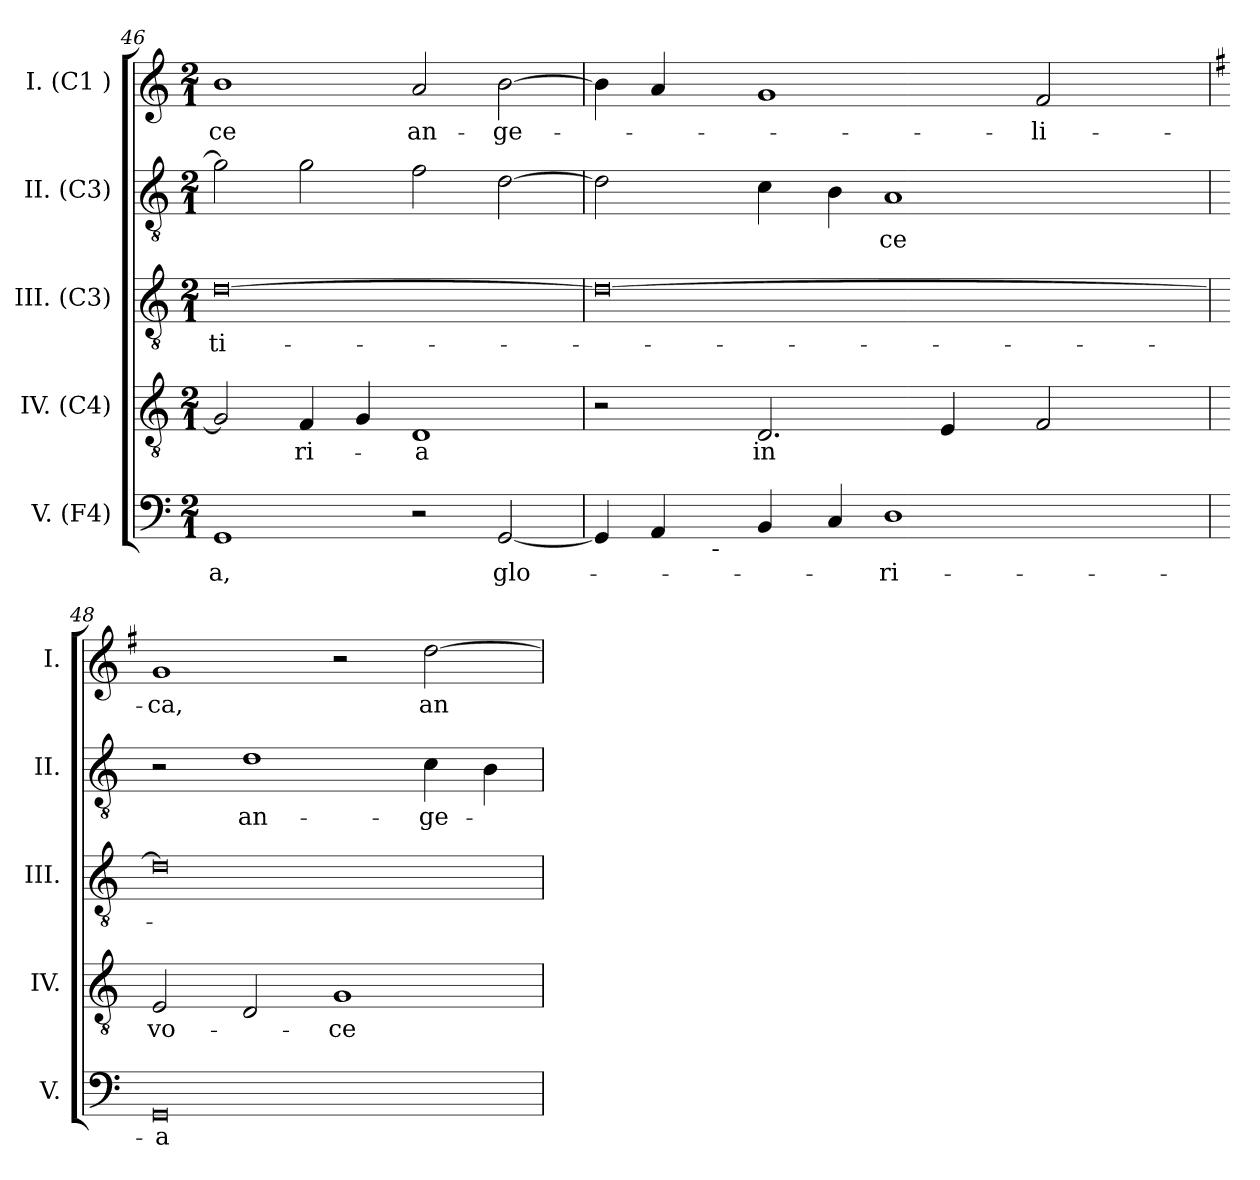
**kern	**text	**kern	**text	**kern	**text	**kern	**text	**kern	**text
*part5	*part5	*part4	*part4	*part3	*part3	*part2	*part2	*part1	*part1
*staff5	*staff5	*staff4	*staff4	*staff3	*staff3	*staff2	*staff2	*staff1	*staff1
*I"V. (F4)	*	*I"IV. (C4)	*	*I"III. (C3)	*	*I"II. (C3)	*	*I"I. (C1 )	*
*I'V.	*	*I'IV.	*	*I'III.	*	*I'II.	*	*I'I.	*
*clefF4	*	*clefGv2	*	*clefGv2	*	*clefGv2	*	*clefG2	*
*	*	*	*	*	*	*	*	*k[]	*
*	*	*	*	*	*	*	*	*C:	*
*M2/1	*	*M2/1	*	*M2/1	*	*M2/1	*	*M2/1	*
=46	=46	=46	=46	=46	=46	=46	=46	=46	=46
!	!LO:LY:b:cj	!	!	!	!LO:LY:b:rj	!	!	!	!LO:LY:b:cj
1GG	-a,	2G/]	.	[>0d	ti-	2g\]	.	1b	-ce
!	!	!	!LO:LY:b:cj	!	!	!	!	!	!
.	.	4F/	-ri-	.	.	2g\	.	.	.
.	.	4G/	.	.	.	.	.	.	.
!	!	!	!LO:LY:b:rj	!	!	!	!	!	!LO:LY:b:cj
2r	.	1D	-a	.	.	2f\	.	2a/	an-
!	!LO:LY:b:cj	!	!	!	!	!	!	!	!LO:LY:b:cj
[>2GG/	glo-	.	.	.	.	[<2d\	.	[<2b\	-ge-
!!LO:PB:g=z
=47	=47	=47	=47	=47	=47	=47	=47	=47	=47
*^	*	*	*	*^	*	*	*	*^	*
*	*	*	*	*	*	*^	*	*	*	*	*	*
4GG/]	4ryy	.	2r	.	0d_>	4ryy	2ryy	.	2d\]	.	4b\]	4ryy	.
4AA/	8ryy	.	.	.	.	8ryy	.	.	.	.	4a/	16..ryy	.
.	.	.	.	.	.	.	.	.	.	.	.	1ryy	.
.	32ryy	.	.	.	.	16ryy	.	.	.	.	.	.	.
!	!LO:TX:b:t=-	!	!	!	!	!	!	!	!	!	!	!	!
.	1ryy	.	.	.	.	.	.	.	.	.	.	.	.
.	.	.	.	.	.	64ryy	.	.	.	.	.	.	.
.	.	.	.	.	.	1ryy	.	.	.	.	.	.	.
!	!	!	!	!LO:LY:b:cj	!	!	!	!	!	!	!	!	!
4BB/	.	.	2.D/	in	.	.	32.ryy	.	4c\	.	1g	.	.
.	.	.	.	.	.	.	1ryy	.	.	.	.	.	.
4C/	.	.	.	.	.	.	.	.	4B\	.	.	.	.
!	!	!LO:LY:b:cj	!	!	!	!	!	!	!	!LO:LY:b:cj	!	!	!
1D	.	-ri-	.	.	.	.	.	.	1A	-ce	.	.	.
.	.	.	4E/	.	.	.	.	.	.	.	.	.	.
.	.	.	.	.	.	.	.	.	.	.	.	2ryy	.
.	2ryy	.	.	.	.	.	.	.	.	.	.	.	.
.	.	.	.	.	.	2ryy	.	.	.	.	.	.	.
!	!	!	!	!	!	!	!	!	!	!	!	!	!LO:LY:b:cj
.	.	.	2F/	.	.	.	.	.	.	.	2f/	.	-li-
.	.	.	.	.	.	.	4ryy	.	.	.	.	.	.
.	.	.	.	.	.	.	8ryy	.	.	.	.	.	.
.	.	.	.	.	.	.	.	.	.	.	.	8ryy	.
.	16.ryy	.	.	.	.	.	.	.	.	.	.	.	.
.	.	.	.	.	.	.	16ryy	.	.	.	.	.	.
.	.	.	.	.	.	32.ryy	.	.	.	.	.	.	.
.	.	.	.	.	.	.	64ryy	.	.	.	.	64ryy	.
*v	*v	*	*	*	*v	*v	*v	*	*	*	*v	*v	*
=48	=48	=48	=48	=48	=48	=48	=48	=48	=48
*	*	*	*	*	*	*	*	*k[f#]	*
*	*	*	*	*	*	*	*	*G:	*
*^	*	*	*	*^	*	*	*	*^	*
*	*	*	*	*	*	*^	*	*	*	*	*	*
!	!	!LO:LY:b:rj	!	!LO:LY:b:cj	!	!	!	!	!	!	!	!	!LO:LY:b:cj
*v	*v	*	*	*	*v	*v	*v	*	*	*	*v	*v	*
0GG	-a	2E/	vo-	0d]	.	2r	.	1g	-ca,
!	!	!	!	!	!	!	!LO:LY:b:cj	!	!
.	.	2D/	.	.	.	1d	an-	.	.
!	!	!	!LO:LY:b:cj	!	!	!	!	!	!
.	.	1G	-ce	.	.	.	.	2r	.
!	!	!	!	!	!	!	!LO:LY:b:cj	!	!LO:LY:b:cj
.	.	.	.	.	.	4c\	-ge-	[>2dd\	an-
.	.	.	.	.	.	4B\	.	.	.
=	=	=	=	=	=	=	=	=	=
*-	*-	*-	*-	*-	*-	*-	*-	*-	*-
